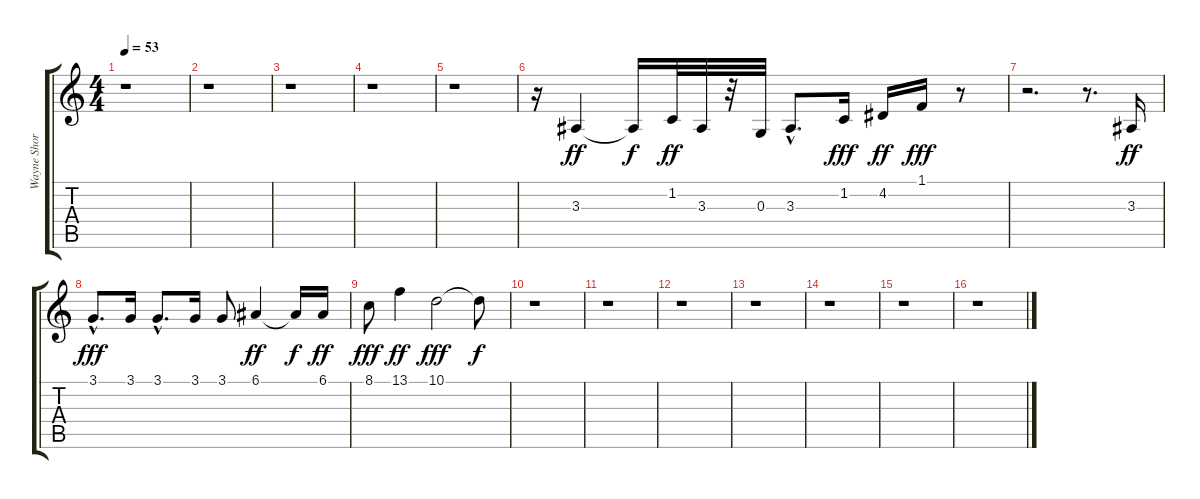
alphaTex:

\track ("Wayne Shorter" "Wayne Shor") {instrument tenorsax}
\staff {score tabs}
\tuning (E4 B3 G3 D3 A2 E2) {hide}
\ts (4 4)
\tempo 53
\clef g2
\ks c
r.1{dy ff instrument tenorsax} |
r.1 |
r.1 |
r.1 |
r.1 |
r.16 3.3.4 3.3{t}.16{dy f} 1.2.32{dy ff} 3.3.32 r.32 0.3.32 3.3{hac}.8{d} 1.2.16{dy fff} 4.2.16{dy ff} 1.1.16{dy fff} r.8 |
r.2{d} r.8{d} 3.3.16{dy ff} |
3.1{hac}.8{d dy fff} 3.1.16 3.1{hac}.8{d} 3.1.16 3.1.8 6.1.4{dy ff} 6.1{t}.16{dy f} 6.1.16{dy ff} |
8.1.8{dy fff} 13.1.4{dy ff} 10.1.2{dy fff} 10.1{t}.8{dy f} |
r.1 |
r.1 |
r.1 |
r.1 |
r.1 |
r.1 |
r.1
